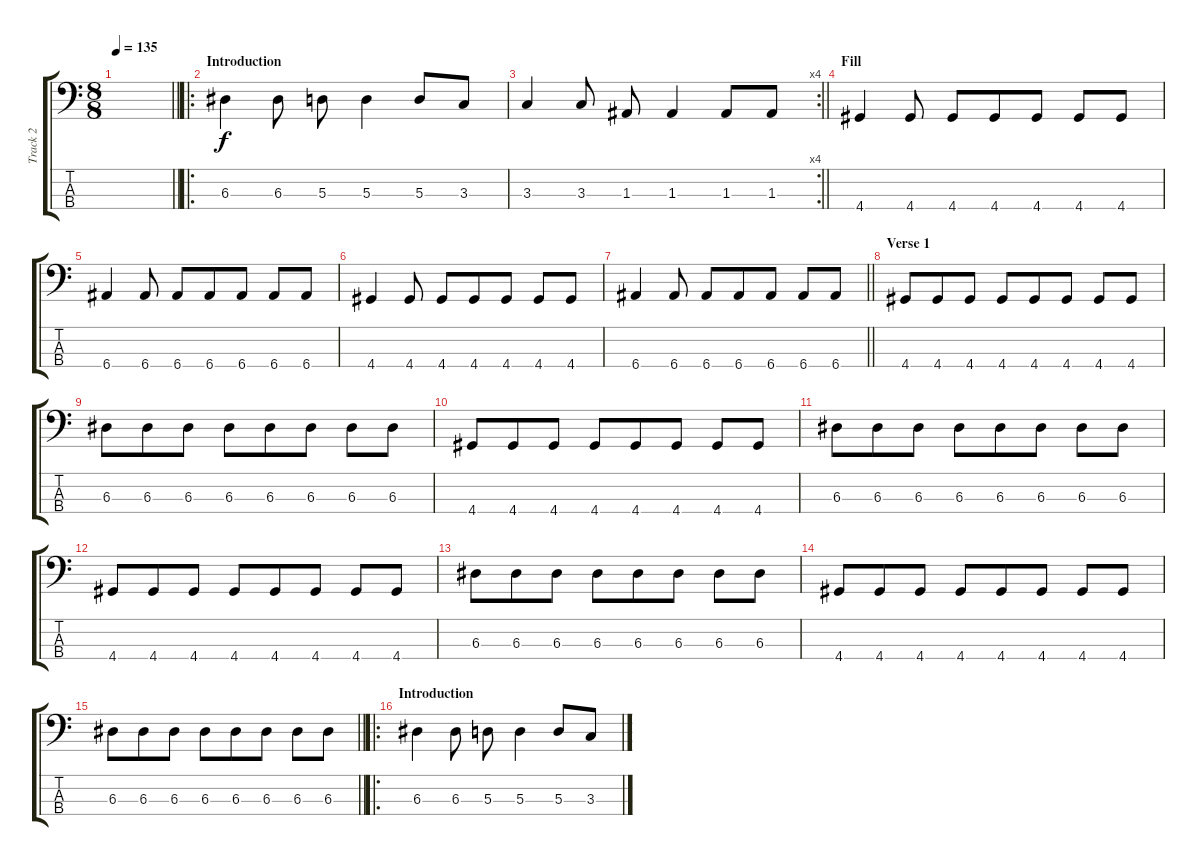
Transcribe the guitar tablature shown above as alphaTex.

\track ("Track 2" "Track 2") {instrument electricbasspick}
\staff {score tabs}
\tuning (G2 D2 A1 E1) {hide}
\ts (8 8)
\tempo 135
\clef f4
\barLineRight lightlight
\ks c
|
\ro
\section ("" "Introduction")
6.3.4 6.3.8 5.3.8 5.3.4 5.3.8 3.3.8 |
\rc 4
\barLineRight lightlight
3.3.4 3.3.8 1.3.8 1.3.4 1.3.8 1.3.8 |
\section ("" "Fill")
4.4.4 4.4.8 4.4.8 4.4.8 4.4.8 4.4.8 4.4.8 |
6.4.4 6.4.8 6.4.8 6.4.8 6.4.8 6.4.8 6.4.8 |
4.4.4 4.4.8 4.4.8 4.4.8 4.4.8 4.4.8 4.4.8 |
\barLineRight lightlight
6.4.4 6.4.8 6.4.8 6.4.8 6.4.8 6.4.8 6.4.8 |
\section ("" "Verse 1")
4.4.8 4.4.8 4.4.8 4.4.8 4.4.8 4.4.8 4.4.8 4.4.8 |
6.3.8 6.3.8 6.3.8 6.3.8 6.3.8 6.3.8 6.3.8 6.3.8 |
4.4.8 4.4.8 4.4.8 4.4.8 4.4.8 4.4.8 4.4.8 4.4.8 |
6.3.8 6.3.8 6.3.8 6.3.8 6.3.8 6.3.8 6.3.8 6.3.8 |
4.4.8 4.4.8 4.4.8 4.4.8 4.4.8 4.4.8 4.4.8 4.4.8 |
6.3.8 6.3.8 6.3.8 6.3.8 6.3.8 6.3.8 6.3.8 6.3.8 |
4.4.8 4.4.8 4.4.8 4.4.8 4.4.8 4.4.8 4.4.8 4.4.8 |
\barLineRight lightlight
6.3.8 6.3.8 6.3.8 6.3.8 6.3.8 6.3.8 6.3.8 6.3.8 |
\ro
\section ("" "Introduction")
6.3.4 6.3.8 5.3.8 5.3.4 5.3.8 3.3.8
